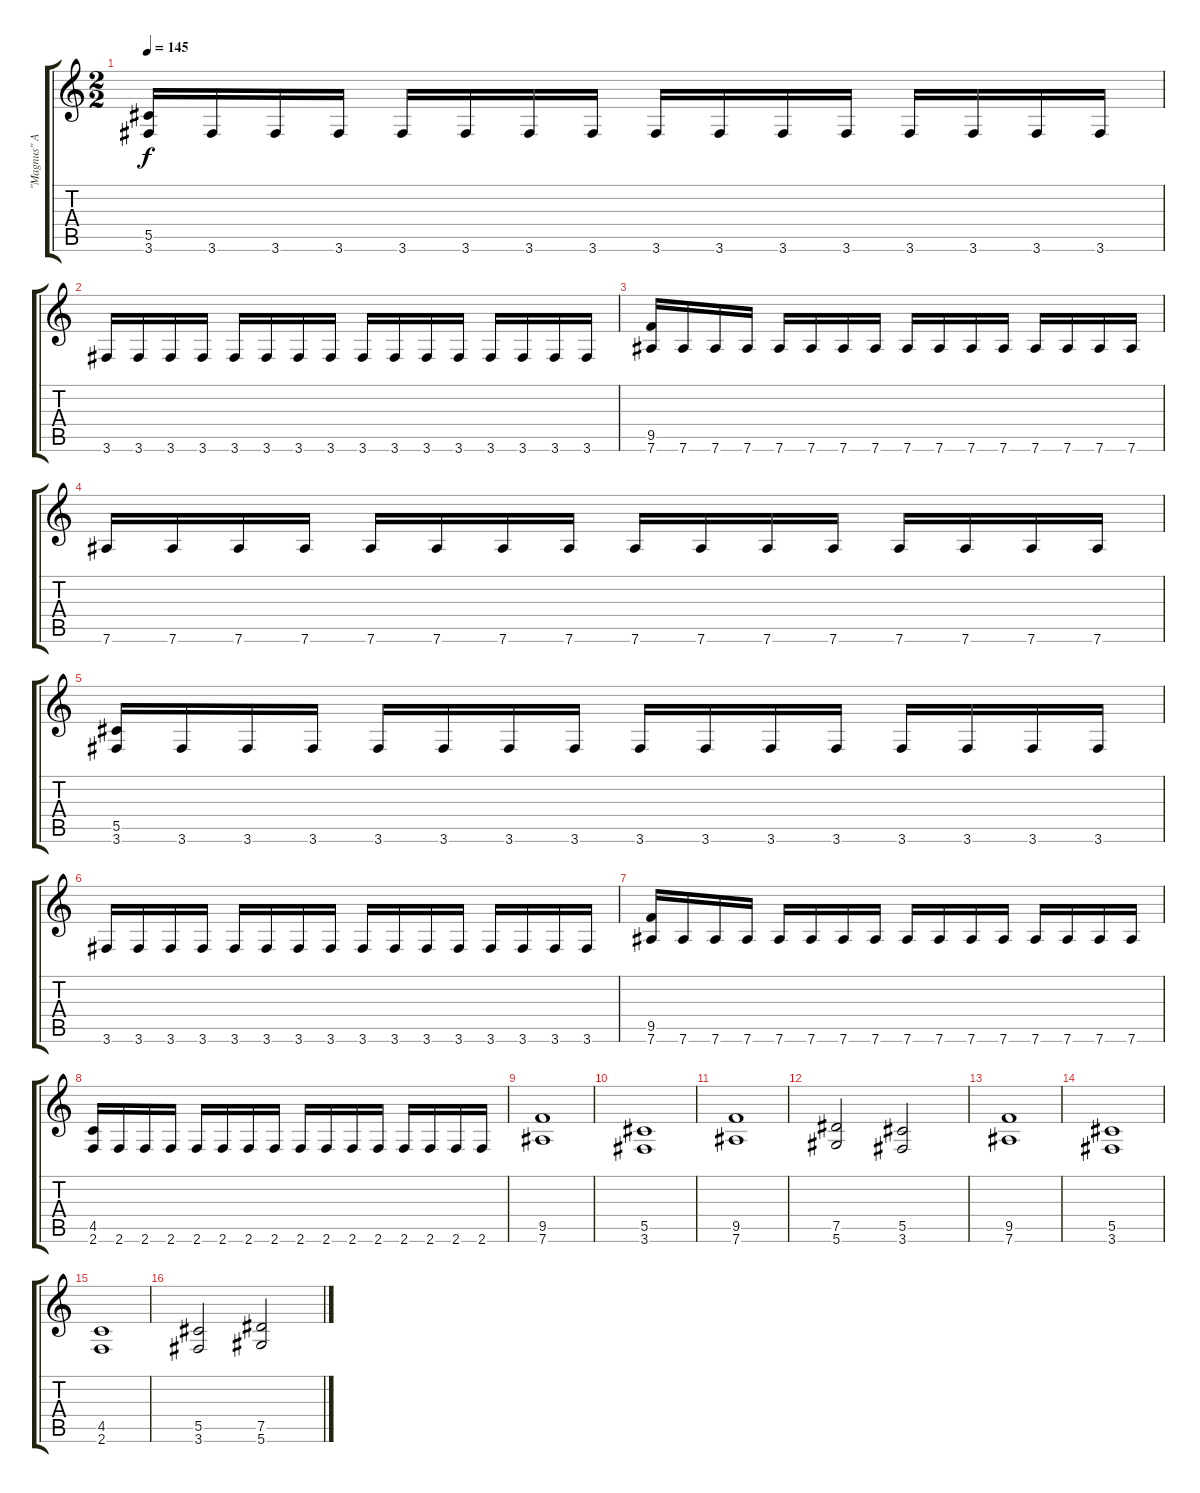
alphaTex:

\track ("\"Magnus\" Armin Siepen" "\"Magnus\" A") {instrument distortionguitar}
\staff {score tabs}
\tuning (Eb4 Bb3 Gb3 Db3 Ab2 Eb2) {hide}
\ts (2 2)
\tempo 145
\clef g2
\ks c
(5.5 3.6).16{dy f} 3.6.16 3.6.16 3.6.16 3.6.16 3.6.16 3.6.16 3.6.16 3.6.16 3.6.16 3.6.16 3.6.16 3.6.16 3.6.16 3.6.16 3.6.16 |
3.6.16 3.6.16 3.6.16 3.6.16 3.6.16 3.6.16 3.6.16 3.6.16 3.6.16 3.6.16 3.6.16 3.6.16 3.6.16 3.6.16 3.6.16 3.6.16 |
(9.5 7.6).16 7.6.16 7.6.16 7.6.16 7.6.16 7.6.16 7.6.16 7.6.16 7.6.16 7.6.16 7.6.16 7.6.16 7.6.16 7.6.16 7.6.16 7.6.16 |
7.6.16 7.6.16 7.6.16 7.6.16 7.6.16 7.6.16 7.6.16 7.6.16 7.6.16 7.6.16 7.6.16 7.6.16 7.6.16 7.6.16 7.6.16 7.6.16 |
(5.5 3.6).16 3.6.16 3.6.16 3.6.16 3.6.16 3.6.16 3.6.16 3.6.16 3.6.16 3.6.16 3.6.16 3.6.16 3.6.16 3.6.16 3.6.16 3.6.16 |
3.6.16 3.6.16 3.6.16 3.6.16 3.6.16 3.6.16 3.6.16 3.6.16 3.6.16 3.6.16 3.6.16 3.6.16 3.6.16 3.6.16 3.6.16 3.6.16 |
(9.5 7.6).16 7.6.16 7.6.16 7.6.16 7.6.16 7.6.16 7.6.16 7.6.16 7.6.16 7.6.16 7.6.16 7.6.16 7.6.16 7.6.16 7.6.16 7.6.16 |
(4.5 2.6).16 2.6.16 2.6.16 2.6.16 2.6.16 2.6.16 2.6.16 2.6.16 2.6.16 2.6.16 2.6.16 2.6.16 2.6.16 2.6.16 2.6.16 2.6.16 |
(9.5 7.6).1 |
(5.5 3.6).1 |
(9.5 7.6).1 |
(7.5 5.6).2 (5.5 3.6).2 |
(9.5 7.6).1 |
(5.5 3.6).1 |
(4.5 2.6).1 |
(5.5 3.6).2 (7.5 5.6).2
